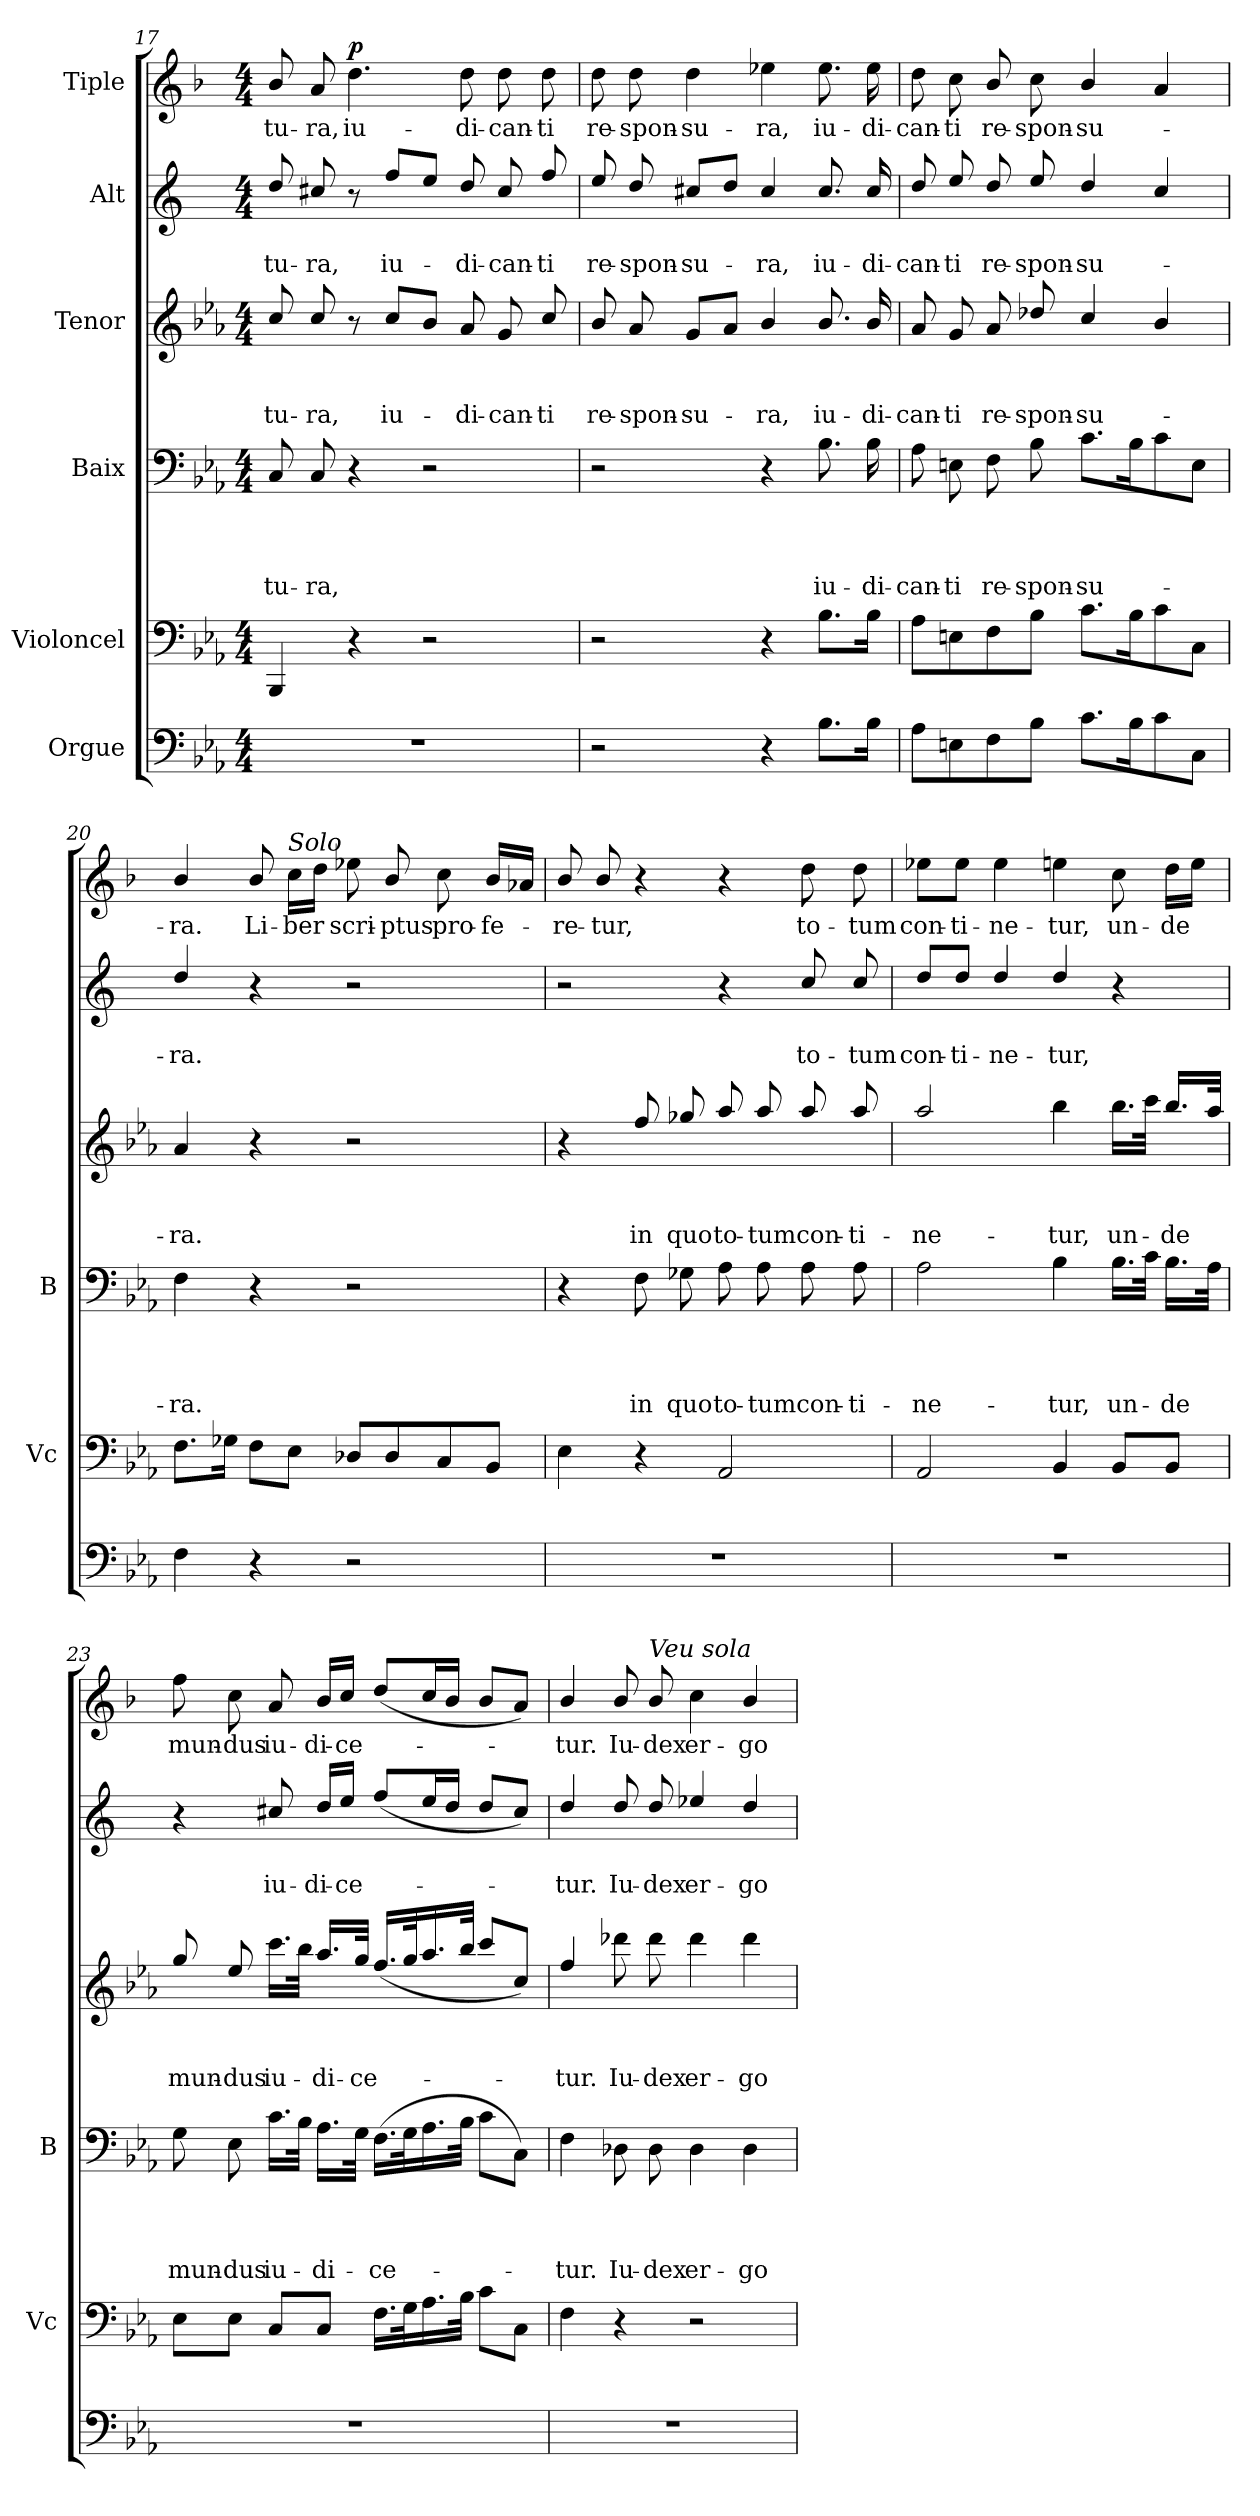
**kern	**kern	**kern	**text	**text	**text	**text	**kern	**text	**text	**text	**kern	**text	**text	**kern	**text	**dynam
*part6	*part5	*part4	*part4	*part4	*part4	*part4	*part3	*part3	*part3	*part3	*part2	*part2	*part2	*part1	*part1	*part1
*staff6	*staff5	*staff4	*staff4	*staff4	*staff4	*staff4	*staff3	*staff3	*staff3	*staff3	*staff2	*staff2	*staff2	*staff1	*staff1	*staff1
*I"Orgue	*I"Violoncel	*I"Baix	*	*	*	*	*I"Tenor	*	*	*	*I"Alt	*	*	*I"Tiple	*	*
*	*I'Vc	*I'B	*	*	*	*	*	*	*	*	*	*	*	*	*	*
!!LO:LB:g=z
*clefF4	*clefF4	*clefF4	*	*	*	*	*clefG2	*	*	*	*clefG2	*	*	*clefG2	*	*
*	*	*	*	*	*	*	*ITrd8c14	*	*	*	*ITrd5c9	*	*	*ITrd1c2	*	*
*k[b-e-a-]	*k[b-e-a-]	*k[b-e-a-]	*	*	*	*	*k[b-e-a-]	*	*	*	*k[b-e-a-]	*	*	*k[b-e-a-]	*	*
*E-:	*E-:	*E-:	*	*	*	*	*E-:	*	*	*	*E-:	*	*	*E-:	*	*
*M4/4	*M4/4	*M4/4	*	*	*	*	*M4/4	*	*	*	*M4/4	*	*	*M4/4	*	*
=17	=17	=17	=17	=17	=17	=17	=17	=17	=17	=17	=17	=17	=17	=17	=17	=17
!	!	!	!	!	!	!LO:LY:b	!	!	!	!LO:LY:b	!	!	!LO:LY:b	!	!LO:LY:b	!
1r	4BBB-/	8C/	.	.	.	-tu-	8c/	.	.	-tu-	8f/	.	-tu-	8a-/	-tu-	.
!	!	!	!	!	!	!LO:LY:b	!	!	!	!LO:LY:b	!	!	!LO:LY:b	!	!LO:LY:b	!
.	.	8C/	.	.	.	-ra,	8c/	.	.	-ra,	8en/	.	-ra,	8g/	-ra,	.
!	!	!	!	!	!	!	!	!	!	!	!	!	!	!	!LO:LY:b	!LO:DY:a
.	4r	4r	.	.	.	.	8r	.	.	.	8r	.	.	4.cc\	iu-	p
!	!	!	!	!	!	!	!	!	!	!LO:LY:b	!	!	!LO:LY:b	!	!	!
.	.	.	.	.	.	.	8c/L	.	.	iu-	8a-/L	.	iu-	.	.	.
.	2r	2r	.	.	.	.	8B-/J	.	.	.	8g/J	.	.	.	.	.
!	!	!	!	!	!	!	!	!	!	!LO:LY:b	!	!	!LO:LY:b	!	!LO:LY:b	!
.	.	.	.	.	.	.	8A-/	.	.	-di-	8f/	.	-di-	8cc\	-di-	.
!	!	!	!	!	!	!	!	!	!	!LO:LY:b	!	!	!LO:LY:b	!	!LO:LY:b	!
.	.	.	.	.	.	.	8G/	.	.	-can-	8e/	.	-can-	8cc\	-can-	.
!	!	!	!	!	!	!	!	!	!	!LO:LY:b	!	!	!LO:LY:b	!	!LO:LY:b	!
.	.	.	.	.	.	.	8c/	.	.	-ti	8a-/	.	-ti	8cc\	-ti	.
=18	=18	=18	=18	=18	=18	=18	=18	=18	=18	=18	=18	=18	=18	=18	=18	=18
!	!	!	!	!	!	!	!	!	!	!LO:LY:b	!	!	!LO:LY:b	!	!LO:LY:b	!
2r	2r	2r	.	.	.	.	8B-/	.	.	re-	8g/	.	re-	8cc\	re-	.
!	!	!	!	!	!	!	!	!	!	!LO:LY:b	!	!	!LO:LY:b	!	!LO:LY:b	!
.	.	.	.	.	.	.	8A-/	.	.	-spon-	8f/	.	-spon-	8cc\	-spon-	.
!	!	!	!	!	!	!	!	!	!	!LO:LY:b	!	!	!LO:LY:b	!	!LO:LY:b	!
.	.	.	.	.	.	.	8G/L	.	.	-su-	8en/L	.	-su-	4cc\	-su-	.
.	.	.	.	.	.	.	8A-/J	.	.	.	8f/J	.	.	.	.	.
!	!	!	!	!	!	!	!	!	!	!LO:LY:b	!	!	!LO:LY:b	!	!LO:LY:b	!
4r	4r	4r	.	.	.	.	4B-/	.	.	-ra,	4e/	.	-ra,	4dd-X\	-ra,	.
!	!	!	!	!	!	!LO:LY:b	!	!	!	!LO:LY:b	!	!	!LO:LY:b	!	!LO:LY:b	!
8.B-\L	8.B-\L	8.B-\	.	.	.	iu-	8.B-/	.	.	iu-	8.e/	.	iu-	8.dd-\	iu-	.
!	!	!	!	!	!	!LO:LY:b	!	!	!	!LO:LY:b	!	!	!LO:LY:b	!	!LO:LY:b	!
16B-\Jk	16B-\Jk	16B-\	.	.	.	-di-	16B-/	.	.	-di-	16e/	.	-di-	16dd-\	-di-	.
=19	=19	=19	=19	=19	=19	=19	=19	=19	=19	=19	=19	=19	=19	=19	=19	=19
!	!	!	!	!	!	!LO:LY:b	!	!	!	!LO:LY:b	!	!	!LO:LY:b	!	!LO:LY:b	!
8A-\L	8A-\L	8A-\	.	.	.	-can-	8A-/	.	.	-can-	8f/	.	-can-	8cc\	-can-	.
!	!	!	!	!	!	!LO:LY:b	!	!	!	!LO:LY:b	!	!	!LO:LY:b	!	!LO:LY:b	!
8En\	8En\	8En\	.	.	.	-ti	8G/	.	.	-ti	8g/	.	-ti	8b-\	-ti	.
!	!	!	!	!	!	!LO:LY:b	!	!	!	!LO:LY:b	!	!	!LO:LY:b	!	!LO:LY:b	!
8F\	8F\	8F\	.	.	.	re-	8A-/	.	.	re-	8f/	.	re-	8a-/	re-	.
!	!	!	!	!	!	!LO:LY:b	!	!	!	!LO:LY:b	!	!	!LO:LY:b	!	!LO:LY:b	!
8B-\J	8B-\J	8B-\	.	.	.	-spon-	8d-X/	.	.	-spon-	8g/	.	-spon-	8b-\	-spon-	.
!	!	!	!	!	!	!LO:LY:b	!	!	!	!LO:LY:b	!	!	!LO:LY:b	!	!LO:LY:b	!
8.c\L	8.c\L	8.c\L	.	.	.	-su-	4c/	.	.	-su-	4f/	.	-su-	4a-/	-su-	.
16B-\k	16B-\k	16B-\k	.	.	.	.	.	.	.	.	.	.	.	.	.	.
8c\	8c\	8c\	.	.	.	.	4B-/	.	.	.	4e-/	.	.	4g/	.	.
8C\J	8C\J	8E\J	.	.	.	.	.	.	.	.	.	.	.	.	.	.
!!LO:PB:g=z
=20	=20	=20	=20	=20	=20	=20	=20	=20	=20	=20	=20	=20	=20	=20	=20	=20
!	!	!	!	!	!	!LO:LY:b	!	!	!	!LO:LY:b	!	!	!LO:LY:b	!	!LO:LY:b	!
4F\	8.F\L	4F\	.	.	.	-ra.	4A-/	.	.	-ra.	4f/	.	-ra.	4a-/	-ra.	.
.	16G-X\Jk	.	.	.	.	.	.	.	.	.	.	.	.	.	.	.
!	!	!	!	!	!	!	!	!	!	!	!	!	!	!	!LO:LY:b	!
4r	8F\L	4r	.	.	.	.	4r	.	.	.	4r	.	.	8a-/	Li-	.
!	!	!	!	!	!	!	!	!	!	!	!	!	!	!LO:TX:a:i:t=Solo	!	!
!	!	!	!	!	!	!	!	!	!	!	!	!	!	!	!LO:LY:b	!
.	8E-\J	.	.	.	.	.	.	.	.	.	.	.	.	16b-\LL	-ber	.
.	.	.	.	.	.	.	.	.	.	.	.	.	.	16cc\JJ	.	.
!	!	!	!	!	!	!	!	!	!	!	!	!	!	!	!LO:LY:b	!
2r	8D-X/L	2r	.	.	.	.	2r	.	.	.	2r	.	.	8dd-X\	scri-	.
!	!	!	!	!	!	!	!	!	!	!	!	!	!	!	!LO:LY:b	!
.	8D-/	.	.	.	.	.	.	.	.	.	.	.	.	8a-/	-ptus	.
!	!	!	!	!	!	!	!	!	!	!	!	!	!	!	!LO:LY:b	!
.	8C/	.	.	.	.	.	.	.	.	.	.	.	.	8b-\	pro-	.
!	!	!	!	!	!	!	!	!	!	!	!	!	!	!	!LO:LY:b	!
.	8BB-/J	.	.	.	.	.	.	.	.	.	.	.	.	16a-/LL	-fe-	.
.	.	.	.	.	.	.	.	.	.	.	.	.	.	16g-X/JJ	.	.
=21	=21	=21	=21	=21	=21	=21	=21	=21	=21	=21	=21	=21	=21	=21	=21	=21
!	!	!	!	!	!	!	!	!	!	!	!	!	!	!	!LO:LY:b	!
1r	4E-\	4r	.	.	.	.	4r	.	.	.	2r	.	.	8a-/	-re-	.
!	!	!	!	!	!	!	!	!	!	!	!	!	!	!	!LO:LY:b	!
.	.	.	.	.	.	.	.	.	.	.	.	.	.	8a-/	-tur,	.
!	!	!	!	!	!	!LO:LY:b	!	!	!	!LO:LY:b	!	!	!	!	!	!
.	4r	8F\	.	.	.	in	8f/	.	.	in	.	.	.	4r	.	.
!	!	!	!	!	!	!LO:LY:b	!	!	!	!LO:LY:b	!	!	!	!	!	!
.	.	8G-X\	.	.	.	quo	8g-X/	.	.	quo	.	.	.	.	.	.
!	!	!	!	!	!	!LO:LY:b	!	!	!	!LO:LY:b	!	!	!	!	!	!
.	2AA-/	8A-\	.	.	.	to-	8a-/	.	.	to-	4r	.	.	4r	.	.
!	!	!	!	!	!	!LO:LY:b	!	!	!	!LO:LY:b	!	!	!	!	!	!
.	.	8A-\	.	.	.	-tum	8a-/	.	.	-tum	.	.	.	.	.	.
!	!	!	!	!	!	!LO:LY:b	!	!	!	!LO:LY:b	!	!	!LO:LY:b	!	!LO:LY:b	!
.	.	8A-\	.	.	.	con-	8a-/	.	.	con-	8e-/	.	to-	8cc\	to-	.
!	!	!	!	!	!	!LO:LY:b	!	!	!	!LO:LY:b	!	!	!LO:LY:b	!	!LO:LY:b	!
.	.	8A-\	.	.	.	-ti-	8a-/	.	.	-ti-	8e-/	.	-tum	8cc\	-tum	.
=22	=22	=22	=22	=22	=22	=22	=22	=22	=22	=22	=22	=22	=22	=22	=22	=22
!	!	!	!	!	!	!LO:LY:b	!	!	!	!LO:LY:b	!	!	!LO:LY:b	!	!LO:LY:b	!
1r	2AA-/	2A-\	.	.	.	-ne-	2a-/	.	.	-ne-	8f/L	.	con-	8dd-X\L	con-	.
!	!	!	!	!	!	!	!	!	!	!	!	!	!LO:LY:b	!	!LO:LY:b	!
.	.	.	.	.	.	.	.	.	.	.	8f/J	.	-ti-	8dd-\J	-ti-	.
!	!	!	!	!	!	!	!	!	!	!	!	!	!LO:LY:b	!	!LO:LY:b	!
.	.	.	.	.	.	.	.	.	.	.	4f/	.	-ne-	4dd-\	-ne-	.
!	!	!	!	!	!	!LO:LY:b	!	!	!	!LO:LY:b	!	!	!LO:LY:b	!	!LO:LY:b	!
.	4BB-/	4B-\	.	.	.	-tur,	4b-\	.	.	-tur,	4f/	.	-tur,	4ddn\	-tur,	.
!	!	!	!	!	!	!LO:LY:b	!	!	!	!LO:LY:b	!	!	!	!	!LO:LY:b	!
.	8BB-/L	16.B-\LL	.	.	.	un-	16.b-\LL	.	.	un-	4r	.	.	8b-\	un-	.
.	.	32c\JJk	.	.	.	.	32cc\JJk	.	.	.	.	.	.	.	.	.
!	!	!	!	!	!	!LO:LY:b	!	!	!	!LO:LY:b	!	!	!	!	!LO:LY:b	!
.	8BB-/J	16.B-\LL	.	.	.	-de	16.b-/LL	.	.	-de	.	.	.	16cc\LL	-de	.
.	.	.	.	.	.	.	.	.	.	.	.	.	.	16dd\JJ	.	.
.	.	32A-\JJk	.	.	.	.	32a-/JJk	.	.	.	.	.	.	.	.	.
!!LO:LB:g=z
=23	=23	=23	=23	=23	=23	=23	=23	=23	=23	=23	=23	=23	=23	=23	=23	=23
!	!	!	!	!	!	!LO:LY:b	!	!	!	!LO:LY:b	!	!	!	!	!LO:LY:b	!
1r	8E-\L	8G\	.	.	.	mun-	8g/	.	.	mun-	4r	.	.	8ee-\	mun-	.
!	!	!	!	!	!	!LO:LY:b	!	!	!	!LO:LY:b	!	!	!	!	!LO:LY:b	!
.	8E-\J	8E-\	.	.	.	-dus	8e-/	.	.	-dus	.	.	.	8b-\	-dus	.
!	!	!	!	!	!	!LO:LY:b	!	!	!	!LO:LY:b	!	!	!LO:LY:b	!	!LO:LY:b	!
.	8C/L	16.c\LL	.	.	.	iu-	16.cc\LL	.	.	iu-	8en/	.	iu-	8g/	iu-	.
.	.	32B-\JJk	.	.	.	.	32b-\JJk	.	.	.	.	.	.	.	.	.
!	!	!	!	!	!	!LO:LY:b	!	!	!	!LO:LY:b	!	!	!LO:LY:b	!	!LO:LY:b	!
.	8C/J	16.A-\LL	.	.	.	-di-	16.a-/LL	.	.	-di-	16f/LL	.	-di-	16a-/LL	-di-	.
!	!	!	!	!	!	!	!	!	!	!	!	!	!LO:LY:b	!	!LO:LY:b	!
.	.	.	.	.	.	.	.	.	.	.	16g/JJ	.	-ce-	16b-/JJ	-ce-	.
!	!	!	!	!	!	!	!	!	!	!LO:LY:b	!	!	!	!	!	!
.	.	32G\JJk	.	.	.	.	32g/JJk	.	.	-ce-	.	.	.	.	.	.
!	!	!	!	!	!	!LO:LY:b	!	!	!	!	!	!	!	!	!	!
.	16.F\LL	(>16.F\LL	.	.	.	-ce-	(<16.f/LL	.	.	.	(<8a-/L	.	.	(<8cc/L	.	.
.	32G\k	32G\k	.	.	.	.	32g/k	.	.	.	.	.	.	.	.	.
.	16.A-\	16.A-\	.	.	.	.	16.a-/	.	.	.	16g/L	.	.	16b-/L	.	.
.	.	.	.	.	.	.	.	.	.	.	16f/JJ	.	.	16a-/JJ	.	.
.	32B-\JJk	32B-\JJk	.	.	.	.	32b-/JJk	.	.	.	.	.	.	.	.	.
.	8c\L	8c\L	.	.	.	.	8cc/L	.	.	.	8f/L	.	.	8a-/L	.	.
.	8C\J	8C\J)	.	.	.	.	8c/J)	.	.	.	8e/J)	.	.	8g/J)	.	.
=24	=24	=24	=24	=24	=24	=24	=24	=24	=24	=24	=24	=24	=24	=24	=24	=24
!	!	!	!	!	!	!LO:LY:b	!	!	!	!LO:LY:b	!	!	!LO:LY:b	!	!LO:LY:b	!
1r	4F\	4F\	.	.	.	-tur.	4f/	.	.	-tur.	4f/	.	-tur.	4a-/	-tur.	.
!	!	!	!	!	!	!LO:LY:b	!	!	!	!LO:LY:b	!	!	!LO:LY:b	!	!LO:LY:b	!
.	4r	8D-X\	.	.	.	Iu-	8dd-X\	.	.	Iu-	8f/	.	Iu-	8a-/	Iu-	.
!	!	!	!	!	!	!	!	!	!	!	!	!	!	!LO:TX:a:i:t=Veu sola	!	!
!	!	!	!	!	!	!LO:LY:b	!	!	!	!LO:LY:b	!	!	!LO:LY:b	!	!LO:LY:b	!
.	.	8D-\	.	.	.	-dex	8dd-\	.	.	-dex	8f/	.	-dex	8a-/	-dex	.
!	!	!	!	!	!	!LO:LY:b	!	!	!	!LO:LY:b	!	!	!LO:LY:b	!	!LO:LY:b	!
.	2r	4D-\	.	.	.	er-	4dd-\	.	.	er-	4g-X/	.	er-	4b-\	er-	.
!	!	!	!	!	!	!LO:LY:b	!	!	!	!LO:LY:b	!	!	!LO:LY:b	!	!LO:LY:b	!
.	.	4D-\	.	.	.	-go	4dd-\	.	.	-go	4f/	.	-go	4a-/	-go	.
=	=	=	=	=	=	=	=	=	=	=	=	=	=	=	=	=
*-	*-	*-	*-	*-	*-	*-	*-	*-	*-	*-	*-	*-	*-	*-	*-	*-
